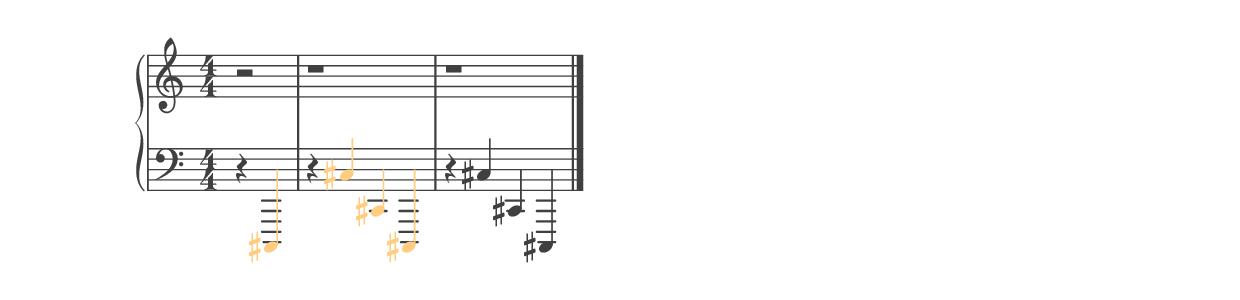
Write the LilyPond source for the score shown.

%% ----------------------------------------------------------------------------
%% Generated on: 2018 December 27
%% Note Name: C1#
%% Octave: 1
%% Clef: bass
%% Filename: 006-05-1-bass-C1#
%% ----------------------------------------------------------------------------

\version "2.19.82"

\include "../piano_note_colors.ly"

\header {
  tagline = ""
}

upper = {
  \clef treble
  \numericTimeSignature
  \override NoteHead.color = #colorized-note
  \override Stem.color = #colorized-note
  \override Accidental.color = #colorized-note
  % treble note in color
  r2
  % treble octave in color
  r1
  \override NoteHead.color = #default-black
  \override Stem.color = #default-black
  \override Accidental.color = #default-black
  % treble octave repeat in black
  r1
  \bar "|."
}

lower = {
  \clef bass
  \numericTimeSignature
  \override NoteHead.color = #colorized-note
  \override Stem.color = #colorized-note
  \override Accidental.color = #colorized-note
  % bass note in color
  r4 cis,,4
  % bass octave in color
  r4 cis4 cis,4 cis,,4
  \override NoteHead.color = #default-black
  \override Stem.color = #default-black
  \override Accidental.color = #default-black
  % bass octave repeat in black
  r4 cis4 cis,4 cis,,4
}

\score {
  \new PianoStaff <<
    \context Score
    \applyContext #(override-color-for-all-grobs default-black)
    \time 4/4
    \partial 2
    \new Staff = upper { \upper }
    \new Staff = lower { \lower }
  >>
  \layout { }
  \midi { }
}